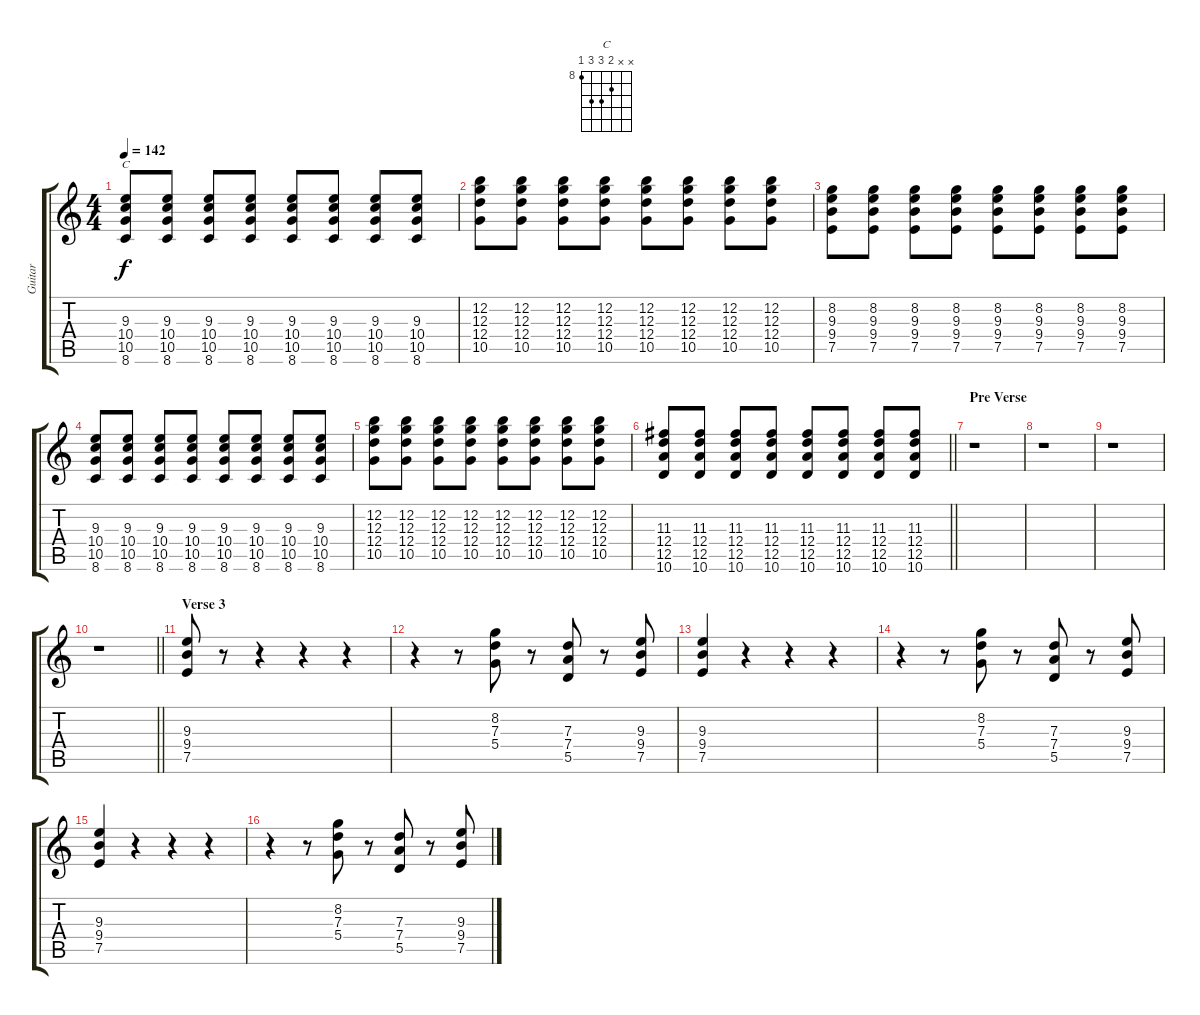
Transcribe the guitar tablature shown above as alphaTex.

\track ("Guitar" "Guitar") {instrument distortionguitar}
\staff {score tabs}
\tuning (E4 B3 G3 D3 A2 E2) {hide}
\chord ("C" x x 9 10 10 8) {firstfret 8}
\ts (4 4)
\tempo 142
\clef g2
\ks c
(9.3 10.4 10.5 8.6).8{ch "C" dy f} (9.3 10.4 10.5 8.6).8 (9.3 10.4 10.5 8.6).8 (9.3 10.4 10.5 8.6).8 (9.3 10.4 10.5 8.6).8 (9.3 10.4 10.5 8.6).8 (9.3 10.4 10.5 8.6).8 (9.3 10.4 10.5 8.6).8 |
(12.2 12.3 12.4 10.5).8 (12.2 12.3 12.4 10.5).8 (12.2 12.3 12.4 10.5).8 (12.2 12.3 12.4 10.5).8 (12.2 12.3 12.4 10.5).8 (12.2 12.3 12.4 10.5).8 (12.2 12.3 12.4 10.5).8 (12.2 12.3 12.4 10.5).8 |
(8.2 9.3 9.4 7.5).8 (8.2 9.3 9.4 7.5).8 (8.2 9.3 9.4 7.5).8 (8.2 9.3 9.4 7.5).8 (8.2 9.3 9.4 7.5).8 (8.2 9.3 9.4 7.5).8 (8.2 9.3 9.4 7.5).8 (8.2 9.3 9.4 7.5).8 |
(9.3 10.4 10.5 8.6).8 (9.3 10.4 10.5 8.6).8 (9.3 10.4 10.5 8.6).8 (9.3 10.4 10.5 8.6).8 (9.3 10.4 10.5 8.6).8 (9.3 10.4 10.5 8.6).8 (9.3 10.4 10.5 8.6).8 (9.3 10.4 10.5 8.6).8 |
(12.2 12.3 12.4 10.5).8 (12.2 12.3 12.4 10.5).8 (12.2 12.3 12.4 10.5).8 (12.2 12.3 12.4 10.5).8 (12.2 12.3 12.4 10.5).8 (12.2 12.3 12.4 10.5).8 (12.2 12.3 12.4 10.5).8 (12.2 12.3 12.4 10.5).8 |
\barLineRight lightlight
(11.3 12.4 12.5 10.6).8 (11.3 12.4 12.5 10.6).8 (11.3 12.4 12.5 10.6).8 (11.3 12.4 12.5 10.6).8 (11.3 12.4 12.5 10.6).8 (11.3 12.4 12.5 10.6).8 (11.3 12.4 12.5 10.6).8 (11.3 12.4 12.5 10.6).8 |
\section ("" "Pre Verse")
r.1 |
r.1 |
r.1 |
\barLineRight lightlight
r.1 |
\section ("" "Verse 3")
(9.3 9.4 7.5).8 r.8 r.4 r.4 r.4 |
r.4 r.8 (8.2 7.3 5.4).8 r.8 (7.3 7.4 5.5).8 r.8 (9.3 9.4 7.5).8 |
(9.3 9.4 7.5).4 r.4 r.4 r.4 |
r.4 r.8 (8.2 7.3 5.4).8 r.8 (7.3 7.4 5.5).8 r.8 (9.3 9.4 7.5).8 |
(9.3 9.4 7.5).4 r.4 r.4 r.4 |
r.4 r.8 (8.2 7.3 5.4).8 r.8 (7.3 7.4 5.5).8 r.8 (9.3 9.4 7.5).8
